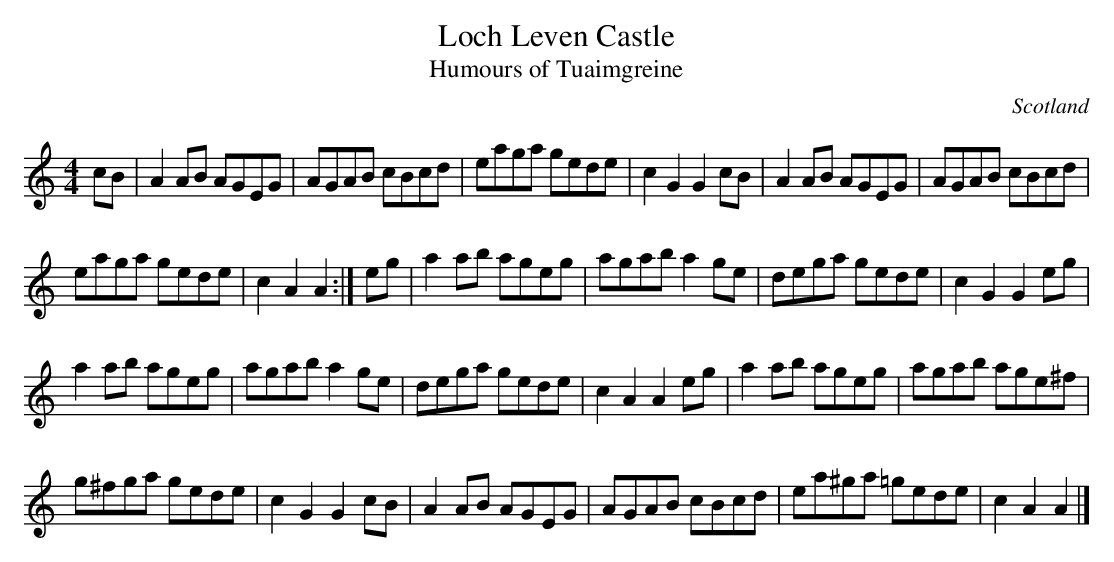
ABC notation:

X:1
T:Loch Leven Castle
T:Humours of Tuaimgreine
M:4/4
O:Scotland
O:Ireland
K:A minor
cB|\
A2AB AGEG|AGAB cBcd|eaga gede|c2G2 G2cB|\
A2AB AGEG|AGAB cBcd|
eaga gede|c2A2 A2:|\
eg|\
a2ab ageg|agab a2ge|dega gede|c2G2 G2eg|
a2ab ageg|agab a2ge|dega gede|c2A2 A2eg|\
a2ab ageg|agab age^f|
g^fga gede|c2G2 G2cB|\
A2AB AGEG|AGAB cBcd|ea^ga =gede|c2A2A2|]
